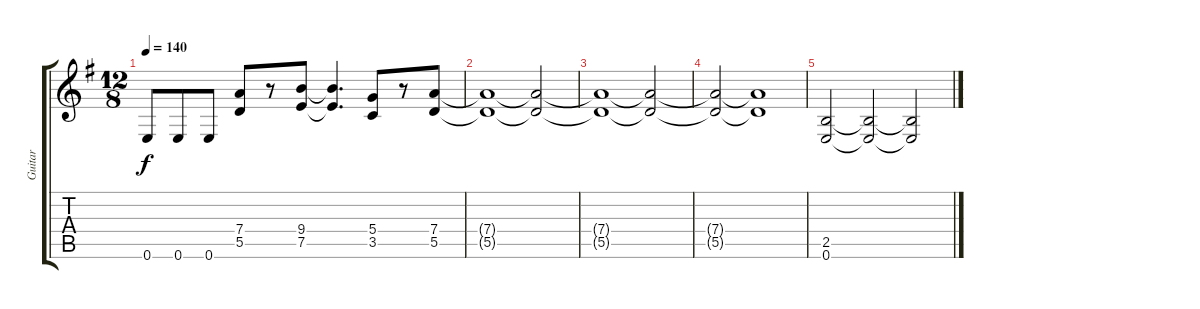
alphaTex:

\track ("Guitar" "Guitar") {instrument distortionguitar}
\staff {score tabs}
\tuning (E4 B3 G3 D3 A2 E2) {hide}
\ts (12 8)
\tempo 140
\clef g2
\ks g
0.6.8{dy f} 0.6.8 0.6.8 (7.4 5.5).8 r.8 (9.4 7.5).8 (9.4{t} 7.5{t}).4{d} (5.4 3.5).8 r.8 (7.4 5.5).8 |
(7.4{t} 5.5{t}).1 (7.4{t} 5.5{t}).2 |
(7.4{t} 5.5{t}).1 (7.4{t} 5.5{t}).2 |
(7.4{t} 5.5{t}).2 (7.4{t} 5.5{t}).1 |
(2.5 0.6).2 (2.5{t} 0.6{t}).2 (2.5{t} 0.6{t}).2
